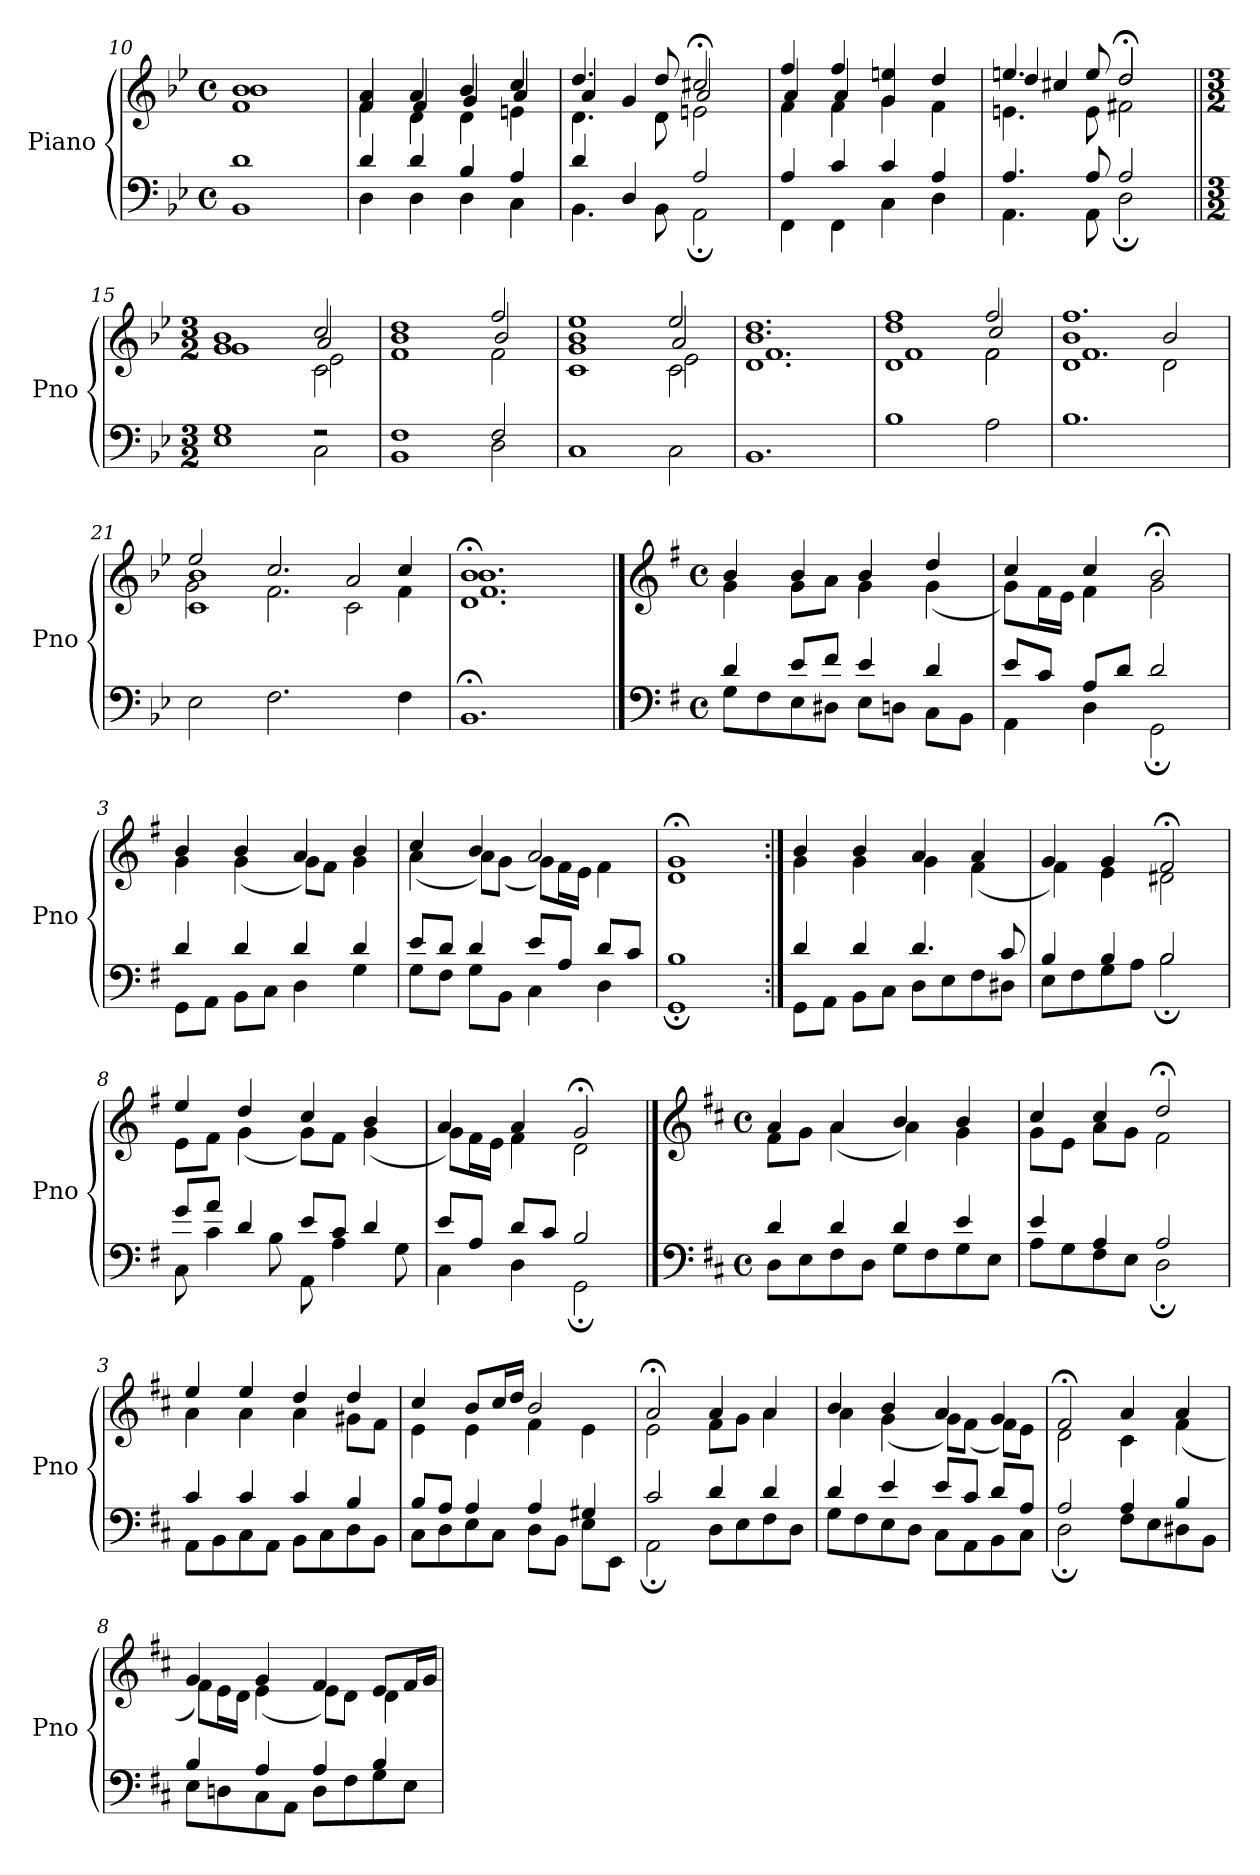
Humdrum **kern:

**kern	**kern
*part1	*part1
*staff2	*staff1
*I"Piano	*
*I'Pno	*
*clefF4	*clefG2
*k[b-e-]	*k[b-e-]
*M4/4	*M4/4
*met(c)	*met(c)
=10	=10
*^	*^
*	*	*	*^
1d	1BB-	1b-	1f	1b-
=11	=11	=11	=11	=11
4d/	4D\	4a/	4f\	4f/
4d/	4D\	4a/	4d\	4f/
4B-/	4D\	4b-/	4d\	4g/
4A/	4C\	4cc/	4en\	4a/
=12	=12	=12	=12	=12
4d/	4.BB-\	4.dd/	4.d\	4a/
4D/	.	.	.	4g/
.	8BB-\	8dd/	8d\	.
2A/	2AA;\	2cc#X;</	2en\	2a/
=13	=13	=13	=13	=13
4A/	4FF\	4ff/	4f\	4a/
4c/	4FF\	4ff/	4f\	4a/
4c/	4C\	4een/	4g\	4g/
4A/	4D\	4dd/	4f\	4dd/
=14	=14	=14	=14	=14
4.A/	4.AA\	4.een/	4.en\	4dd/
.	.	.	.	4cc#X/
8A/	8AA\	8ee/	8e\	.
2A/	2D;\	2dd;</	2f#X\	2dd/
*	*	*v	*v	*v
=15||	=15||	=15||
*M3/2	*	*M3/2
*	*	*^
*	*	*	*^
*	*	*	*	*^
1G	1E-	1b-	1g	1g	1ryy
2r	2C\	2cc/	2c\	2a/	2e-\
*	*	*	*	*v	*v
=16	=16	=16	=16	=16
1F	1BB-	1dd	1f	1b-
2F/	2D\	2ff/	2f\	2b-/
*v	*v	*	*	*
=17	=17	=17	=17
*	*	*	*^
1C	1ee-	1c	1b-	1g
2C\	2ee-/	2c\	2a/	2e-\
=18	=18	=18	=18	=18
1.BB-	1.dd	1.d	1.b-	1.f
=19	=19	=19	=19	=19
1B-	1ff	1d	1dd	1f
2A\	2ff/	2f\	2cc/	2f\
=20	=20	=20	=20	=20
1.B-	1.ff	1d	1b-	1.f
.	.	2d\	2b-/	.
=21	=21	=21	=21	=21
2E-\	2ee-/	1c	1b-	2g\
2.F\	2.cc/	.	.	2.f\
.	.	2c\	2a/	.
4F\	4cc/	.	.	4f\
=22	=22	=22	=22	=22
1.BB-;	1.b-;<	1.d	1.b-	1.f
*	*v	*v	*v	*v
==1	==1
*clefF4	*clefG2
*k[f#]	*k[f#]
*M4/4	*M4/4
*met(c)	*met(c)
*^	*^
4d/	8G\L	4b/	4g\
.	8F#\	.	.
8e/L	8E\	4b/	8g\L
8f#/J	8D#X\J	.	8a\J
4e/	8E\L	4b/	4g\
.	8Dn\J	.	.
4d/	8C\L	4dd/	(<4g\
.	8BB\J	.	.
=2	=2	=2	=2
8e/L	4AA\	4cc/	8g\L)
8c/J	.	.	16f#\L
.	.	.	16e\JJ
8A/L	4D\	4cc/	4f#\
8d/J	.	.	.
2d/	2GG;\	2b;</	2g\
=3	=3	=3	=3
4d/	8GG\L	4b/	4g\
.	8AA\J	.	.
4d/	8BB\L	4b/	(<4g\
.	8C\J	.	.
4d/	4D\	4a/	8g\L)
.	.	.	8f#\J
4d/	4G\	4b/	4g\
=4	=4	=4	=4
8e/L	8G\L	4cc/	(<4a\
8d/J	8F#\J	.	.
4d/	8G\L	4b/	8a\L)
.	8BB\J	.	(<8g\J
8e/L	4C\	2a/	8g\L)
8A/J	.	.	16f#\L
.	.	.	16e\JJ
8d/L	4D\	.	4f#\
8c/J	.	.	.
=5	=5	=5	=5
1B	1GG;	1g;<	1d
=6:|!	=6:|!	=6:|!	=6:|!
4d/	8GG\L	4b/	4g\
.	8AA\J	.	.
4d/	8BB\L	4b/	4g\
.	8C\J	.	.
4.d/	8D\L	4a/	4g\
.	8E\	.	.
.	8F#\	4a/	(<4f#\
8c/	8D#X\J	.	.
=7	=7	=7	=7
4B/	8E\L	4g/	4f#\)
.	8F#\	.	.
4B/	8G\	4g/	4e\
.	8A\J	.	.
2B/	2B;\	2f#;</	2d#X\
=8	=8	=8	=8
8g/L	8C\	4ee/	8e\L
8a/J	4c\	.	8f#\J
4d/	.	4dd/	(<4g\
.	8B\	.	.
8e/L	8AA\	4cc/	8g\L)
8c/J	4A\	.	8f#\J
4d/	.	4b/	(<4g\
.	8G\	.	.
=9	=9	=9	=9
8e/L	4C\	4a/	8g\L)
8A/J	.	.	16f#\L
.	.	.	16e\JJ
8d/L	4D\	4a/	4f#\
8c/J	.	.	.
2B/	2GG;\	2g;</	2d\
==1	==1	==1	==1
*clefF4	*	*clefG2	*
*k[f#c#]	*	*k[f#c#]	*
*M4/4	*	*M4/4	*
*met(c)	*	*met(c)	*
4d/	8D\L	4a/	8f#\L
.	8E\	.	8g\J
4d/	8F#\	4a/	(<4a\
.	8D\J	.	.
4d/	8G\L	4b/	4a\)
.	8F#\	.	.
4e/	8G\	4b/	4g\
.	8E\J	.	.
=2	=2	=2	=2
4e/	8A\L	4cc#/	8g\L
.	8G\	.	8e\J
4A/	8F#\	4cc#/	8a\L
.	8E\J	.	8g\J
2A/	2D;\	2dd;</	2f#\
=3	=3	=3	=3
4c#/	8AA\L	4ee/	4a\
.	8BB\	.	.
4c#/	8C#\	4ee/	4a\
.	8AA\J	.	.
4c#/	8BB\L	4dd/	4a\
.	8C#\	.	.
4B/	8D\	4dd/	8g#X\L
.	8BB\J	.	8f#\J
=4	=4	=4	=4
8B/L	8C#\L	4cc#/	4e\
8A/J	8D\	.	.
4A/	8E\	8b/L	4e\
.	8C#\J	16cc#/L	.
.	.	16dd/JJ	.
4A/	8D\L	2b/	4f#\
.	8BB\J	.	.
4G#X/	8E\L	.	4e\
.	8EE\J	.	.
=5	=5	=5	=5
2c#/	2AA;\	2a;</	2e\
4d/	8D\L	4a/	8f#\L
.	8E\	.	8g\J
4d/	8F#\	4a/	4a\
.	8D\J	.	.
=6	=6	=6	=6
4d/	8G\L	4b/	4a\
.	8F#\	.	.
4e/	8E\	4b/	(<4g\
.	8D\J	.	.
8e/L	8C#\L	4a/	8g\L)
8c#/J	8AA\	.	(<8f#\J
8d/L	8BB\	4g/	8f#\L)
8A/J	8C#\J	.	8e\J
=7	=7	=7	=7
2A/	2D;\	2f#;</	2d\
4A/	8F#\L	4a/	4c#\
.	8E\	.	.
4B/	8D#X\	4a/	(<4f#\
.	8BB\J	.	.
=8	=8	=8	=8
4B/	8E\L	4g/	8f#\L)
.	8Dn\	.	16e\L
.	.	.	16d\JJ
4A/	8C#\	4g/	(<4e\
.	8AA\J	.	.
4A/	8D\L	4f#/	8e\L)
.	8F#\	.	8d\J
4B/	8G\	8e/L	4d\
.	8E\J	16f#/L	.
.	.	16g/JJ	.
*v	*v	*	*
*	*v	*v
=	=
*-	*-
